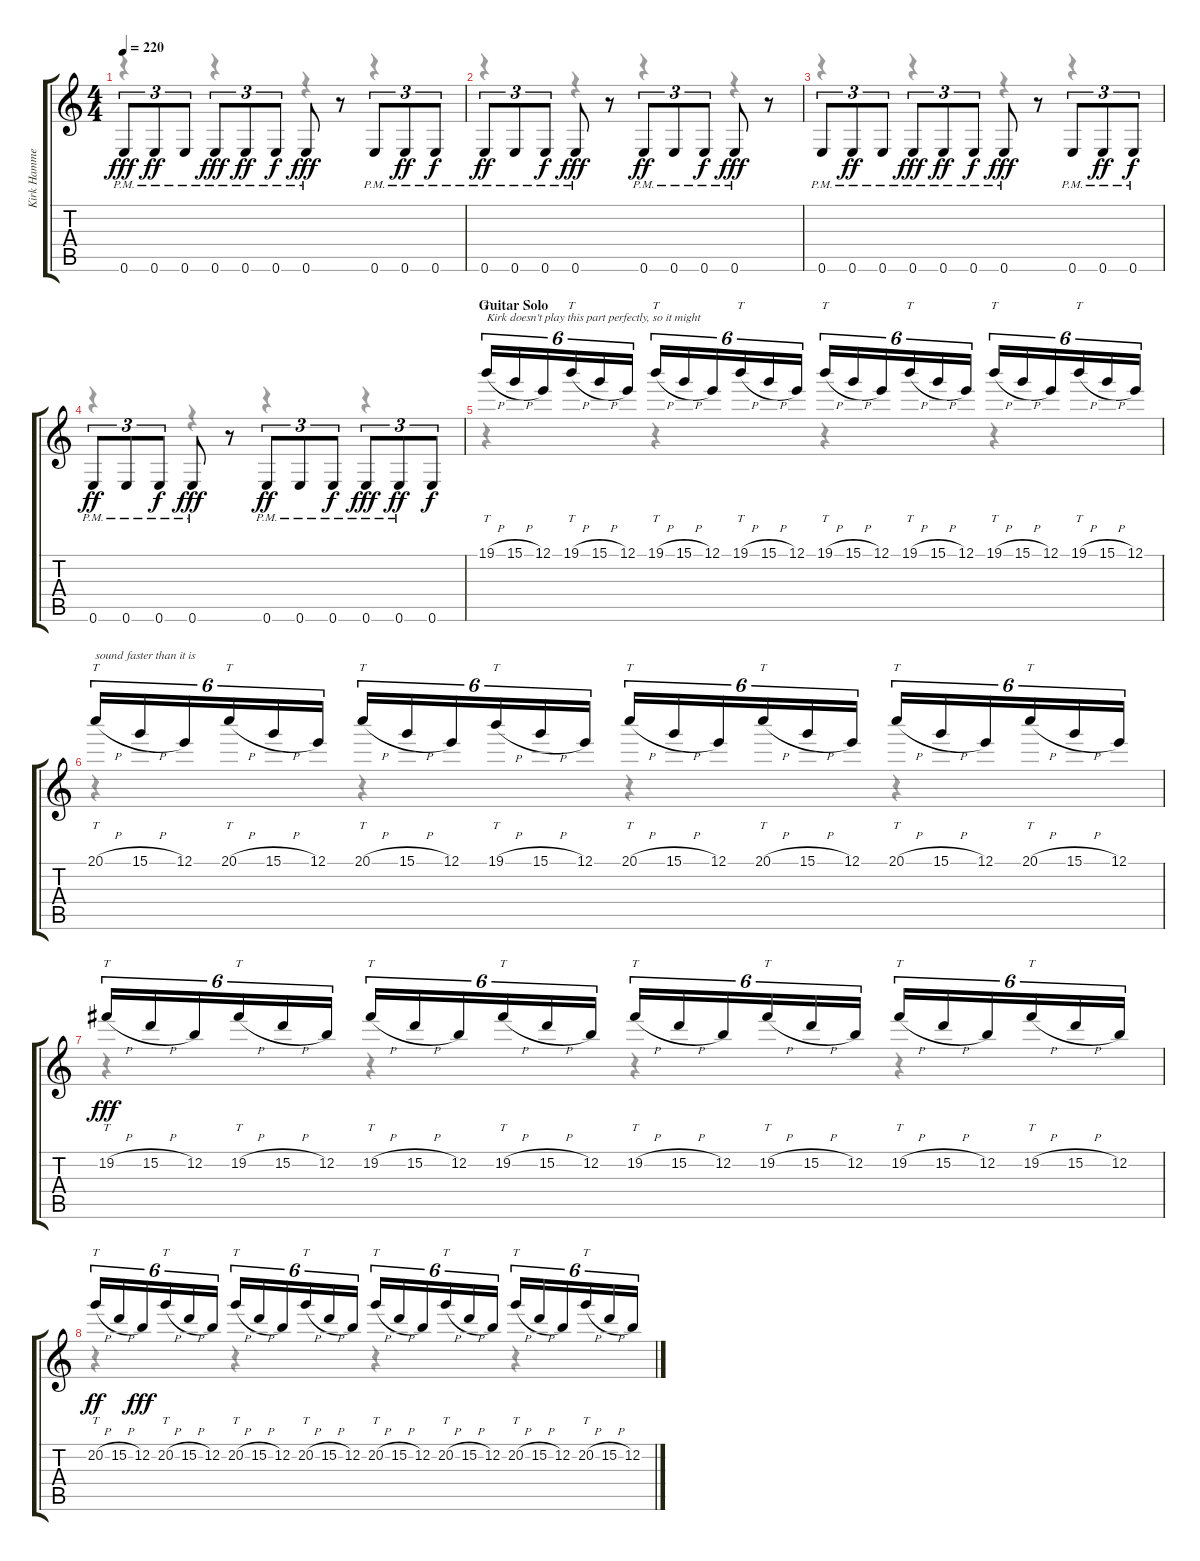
\track ("Kirk Hammett (Lead Distortion)" "Kirk Hamme") {instrument distortionguitar}
\staff {score tabs}
\tuning (E4 B3 G3 D3 A2 E2) {hide}
\voice
\ts (4 4)
\tempo 220
\clef g2
\ks c
0.6{pm}.8{tu (3 2) dy fff} 0.6{pm}.8{tu (3 2) dy ff} 0.6{pm}.8{tu (3 2)} 0.6{pm}.8{tu (3 2) dy fff} 0.6{pm}.8{tu (3 2) dy ff} 0.6{pm}.8{tu (3 2) dy f} 0.6{pm}.8{dy fff} r.8 0.6{pm}.8{tu (3 2)} 0.6{pm}.8{tu (3 2) dy ff} 0.6{pm}.8{tu (3 2) dy f} |
0.6{pm}.8{tu (3 2) dy ff} 0.6{pm}.8{tu (3 2)} 0.6{pm}.8{tu (3 2) dy f} 0.6{pm}.8{dy fff} r.8 0.6{pm}.8{tu (3 2) dy ff} 0.6{pm}.8{tu (3 2)} 0.6{pm}.8{tu (3 2) dy f} 0.6{pm}.8{dy fff} r.8 |
0.6{pm}.8{tu (3 2)} 0.6{pm}.8{tu (3 2) dy ff} 0.6{pm}.8{tu (3 2)} 0.6{pm}.8{tu (3 2) dy fff} 0.6{pm}.8{tu (3 2) dy ff} 0.6{pm}.8{tu (3 2) dy f} 0.6{pm}.8{dy fff} r.8 0.6{pm}.8{tu (3 2)} 0.6{pm}.8{tu (3 2) dy ff} 0.6{pm}.8{tu (3 2) dy f} |
0.6{pm}.8{tu (3 2) dy ff} 0.6{pm}.8{tu (3 2)} 0.6{pm}.8{tu (3 2) dy f} 0.6{pm}.8{dy fff} r.8 0.6{pm}.8{tu (3 2) dy ff} 0.6{pm}.8{tu (3 2)} 0.6{pm}.8{tu (3 2) dy f} 0.6{pm}.8{tu (3 2) dy fff} 0.6{pm}.8{tu (3 2) dy ff} 0.6.8{tu (3 2) dy f} |
\section ("" "Guitar Solo")
19.1{h}.16{tt tu (6 4) txt "Kirk doesn't play this part perfectly, so it might"} 15.1{h}.16{tu (6 4)} 12.1.16{tu (6 4)} 19.1{h}.16{tt tu (6 4)} 15.1{h}.16{tu (6 4)} 12.1.16{tu (6 4)} 19.1{h}.16{tt tu (6 4)} 15.1{h}.16{tu (6 4)} 12.1.16{tu (6 4)} 19.1{h}.16{tt tu (6 4)} 15.1{h}.16{tu (6 4)} 12.1.16{tu (6 4)} 19.1{h}.16{tt tu (6 4)} 15.1{h}.16{tu (6 4)} 12.1.16{tu (6 4)} 19.1{h}.16{tt tu (6 4)} 15.1{h}.16{tu (6 4)} 12.1.16{tu (6 4)} 19.1{h}.16{tt tu (6 4)} 15.1{h}.16{tu (6 4)} 12.1.16{tu (6 4)} 19.1{h}.16{tt tu (6 4)} 15.1{h}.16{tu (6 4)} 12.1.16{tu (6 4)} |
20.1{h}.16{tt tu (6 4) txt "sound faster than it is"} 15.1{h}.16{tu (6 4)} 12.1.16{tu (6 4)} 20.1{h}.16{tt tu (6 4)} 15.1{h}.16{tu (6 4)} 12.1.16{tu (6 4)} 20.1{h}.16{tt tu (6 4)} 15.1{h}.16{tu (6 4)} 12.1.16{tu (6 4)} 19.1{h}.16{tt tu (6 4)} 15.1{h}.16{tu (6 4)} 12.1.16{tu (6 4)} 20.1{h}.16{tt tu (6 4)} 15.1{h}.16{tu (6 4)} 12.1.16{tu (6 4)} 20.1{h}.16{tt tu (6 4)} 15.1{h}.16{tu (6 4)} 12.1.16{tu (6 4)} 20.1{h}.16{tt tu (6 4)} 15.1{h}.16{tu (6 4)} 12.1.16{tu (6 4)} 20.1{h}.16{tt tu (6 4)} 15.1{h}.16{tu (6 4)} 12.1.16{tu (6 4)} |
19.2{h}.16{tt tu (6 4) dy fff} 15.2{h}.16{tu (6 4)} 12.2.16{tu (6 4)} 19.2{h}.16{tt tu (6 4)} 15.2{h}.16{tu (6 4)} 12.2.16{tu (6 4)} 19.2{h}.16{tt tu (6 4)} 15.2{h}.16{tu (6 4)} 12.2.16{tu (6 4)} 19.2{h}.16{tt tu (6 4)} 15.2{h}.16{tu (6 4)} 12.2.16{tu (6 4)} 19.2{h}.16{tt tu (6 4)} 15.2{h}.16{tu (6 4)} 12.2.16{tu (6 4)} 19.2{h}.16{tt tu (6 4)} 15.2{h}.16{tu (6 4)} 12.2.16{tu (6 4)} 19.2{h}.16{tt tu (6 4)} 15.2{h}.16{tu (6 4)} 12.2.16{tu (6 4)} 19.2{h}.16{tt tu (6 4)} 15.2{h}.16{tu (6 4)} 12.2.16{tu (6 4)} |
20.2{h}.16{tt tu (6 4) dy ff} 15.2{h}.16{tu (6 4)} 12.2.16{tu (6 4) dy fff} 20.2{h}.16{tt tu (6 4)} 15.2{h}.16{tu (6 4)} 12.2.16{tu (6 4)} 20.2{h}.16{tt tu (6 4)} 15.2{h}.16{tu (6 4)} 12.2.16{tu (6 4)} 20.2{h}.16{tt tu (6 4)} 15.2{h}.16{tu (6 4)} 12.2.16{tu (6 4)} 20.2{h}.16{tt tu (6 4)} 15.2{h}.16{tu (6 4)} 12.2.16{tu (6 4)} 20.2{h}.16{tt tu (6 4)} 15.2{h}.16{tu (6 4)} 12.2.16{tu (6 4)} 20.2{h}.16{tt tu (6 4)} 15.2{h}.16{tu (6 4)} 12.2.16{tu (6 4)} 20.2{h}.16{tt tu (6 4)} 15.2{h}.16{tu (6 4)} 12.2.16{tu (6 4)}
\voice
\clef g2
\ottava regular
\simile none
\ks c
r.4{dy f} r.4 r.4 r.4 |
r.4 r.4 r.4 r.4 |
r.4 r.4 r.4 r.4 |
r.4 r.4 r.4 r.4 |
r.4 r.4 r.4 r.4 |
r.4 r.4 r.4 r.4 |
r.4 r.4 r.4 r.4 |
r.4 r.4 r.4 r.4
